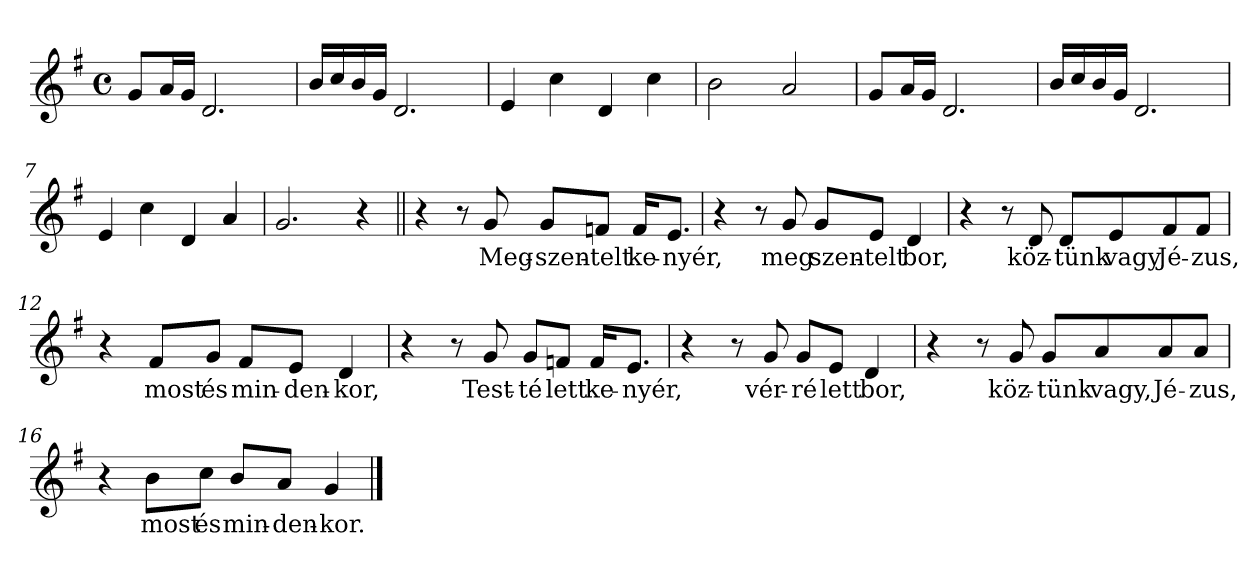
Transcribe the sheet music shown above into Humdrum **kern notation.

**kern	**text
*part1	*part1
*staff1	*staff1
*clefG2	*
*k[f#]	*
*G:	*
*M4/4	*
*met(c)	*
=1	=1
8g/L	.
16a/L	.
16g/JJ	.
2.d/	.
=2	=2
16b/LL	.
16cc/	.
16b/	.
16g/JJ	.
2.d/	.
=3	=3
4e/	.
4cc\	.
4d/	.
4cc\	.
=4	=4
2b\	.
2a/	.
!!LO:LB:g=z
=5	=5
8g/L	.
16a/L	.
16g/JJ	.
2.d/	.
=6	=6
16b/LL	.
16cc/	.
16b/	.
16g/JJ	.
2.d/	.
=7	=7
4e/	.
4cc\	.
4d/	.
4a/	.
=8	=8
2.g/	.
4r	.
!!LO:LB:g=z
=9||	=9||
4r	.
8r	.
!	!LO:LY:b
8g/	Meg-
!	!LO:LY:b
8g/L	-szen-
!	!LO:LY:b
8fn/J	-telt
!	!LO:LY:b
16f/KL	ke-
!	!LO:LY:b
8.e/J	-nyér,
=10	=10
4r	.
8r	.
!	!LO:LY:b
8g/	meg
!	!LO:LY:b
8g/L	szen-
!	!LO:LY:b
8e/J	-telt
!	!LO:LY:b
4d/	bor,
=11	=11
4r	.
8r	.
!	!LO:LY:b
8d/	köz-
!	!LO:LY:b
8d/L	-tünk
!	!LO:LY:b
8e/	vagy
!	!LO:LY:b
8f#/	Jé-
!	!LO:LY:b
8f#/J	-zus,
=12	=12
4r	.
!	!LO:LY:b
8f#/L	most
!	!LO:LY:b
8g/J	és
!	!LO:LY:b
8f#/L	min-
!	!LO:LY:b
8e/J	-den-
!	!LO:LY:b
4d/	-kor,
!!LO:LB:g=z
=13	=13
4r	.
8r	.
!	!LO:LY:b
8g/	Test-
!	!LO:LY:b
8g/L	-té
!	!LO:LY:b
8fn/J	lett
!	!LO:LY:b
16f/KL	ke-
!	!LO:LY:b
8.e/J	-nyér,
=14	=14
4r	.
8r	.
!	!LO:LY:b
8g/	vér-
!	!LO:LY:b
8g/L	-ré
!	!LO:LY:b
8e/J	lett
!	!LO:LY:b
4d/	bor,
=15	=15
4r	.
8r	.
!	!LO:LY:b
8g/	köz-
!	!LO:LY:b
8g/L	-tünk
!	!LO:LY:b
8a/	vagy,
!	!LO:LY:b
8a/	Jé-
!	!LO:LY:b
8a/J	-zus,
=16	=16
4r	.
!	!LO:LY:b
8b\L	most
!	!LO:LY:b
8cc\J	és
!	!LO:LY:b
8b/L	min-
!	!LO:LY:b
8a/J	-den-
!	!LO:LY:b
4g/	-kor.
==	==
*-	*-
